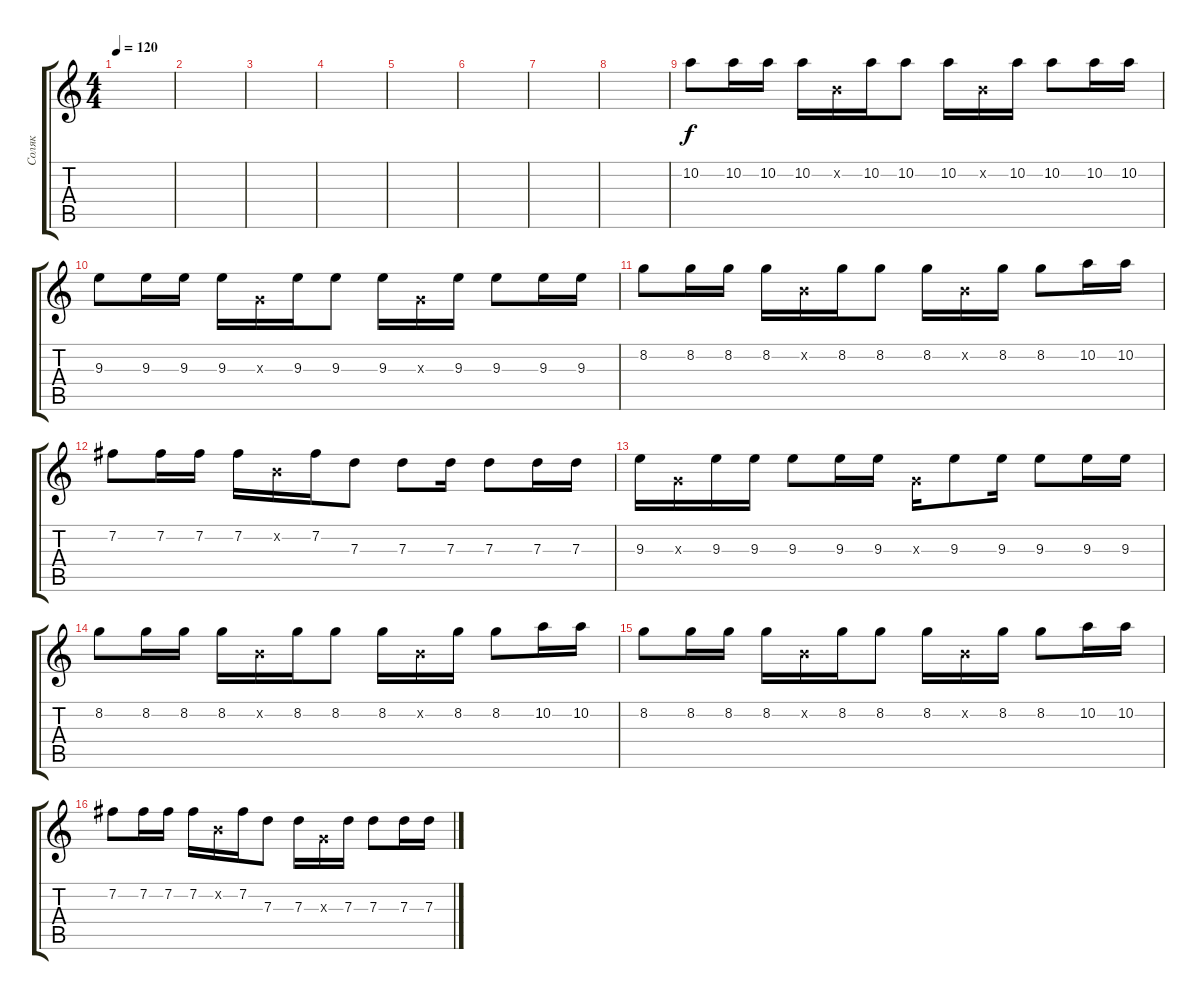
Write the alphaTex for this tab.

\track ("Соляк" "Соляк") {instrument overdrivenguitar}
\staff {score tabs}
\tuning (E4 B3 G3 D3 A2 E2) {hide}
\ts (4 4)
\tempo 120
\clef g2
\ks c
|
|
|
|
|
|
|
|
10.2.8 10.2.16 10.2.16 10.2.16 0.2{x}.16 10.2.16 10.2.8 10.2.16 0.2{x}.16 10.2.16 10.2.8 10.2.16 10.2.16 |
9.3.8 9.3.16 9.3.16 9.3.16 0.3{x}.16 9.3.16 9.3.8 9.3.16 0.3{x}.16 9.3.16 9.3.8 9.3.16 9.3.16 |
8.2.8 8.2.16 8.2.16 8.2.16 0.2{x}.16 8.2.16 8.2.8 8.2.16 0.2{x}.16 8.2.16 8.2.8 10.2.16 10.2.16 |
7.2.8 7.2.16 7.2.16 7.2.16 0.2{x}.16 7.2.16 7.3.8 7.3.8 7.3.16 7.3.8 7.3.16 7.3.16 |
9.3.16 0.3{x}.16 9.3.16 9.3.16 9.3.8 9.3.16 9.3.16 0.3{x}.16 9.3.8 9.3.16 9.3.8 9.3.16 9.3.16 |
8.2.8 8.2.16 8.2.16 8.2.16 0.2{x}.16 8.2.16 8.2.8 8.2.16 0.2{x}.16 8.2.16 8.2.8 10.2.16 10.2.16 |
8.2.8 8.2.16 8.2.16 8.2.16 0.2{x}.16 8.2.16 8.2.8 8.2.16 0.2{x}.16 8.2.16 8.2.8 10.2.16 10.2.16 |
7.2.8 7.2.16 7.2.16 7.2.16 0.2{x}.16 7.2.16 7.3.8 7.3.16 0.3{x}.16 7.3.16 7.3.8 7.3.16 7.3.16
